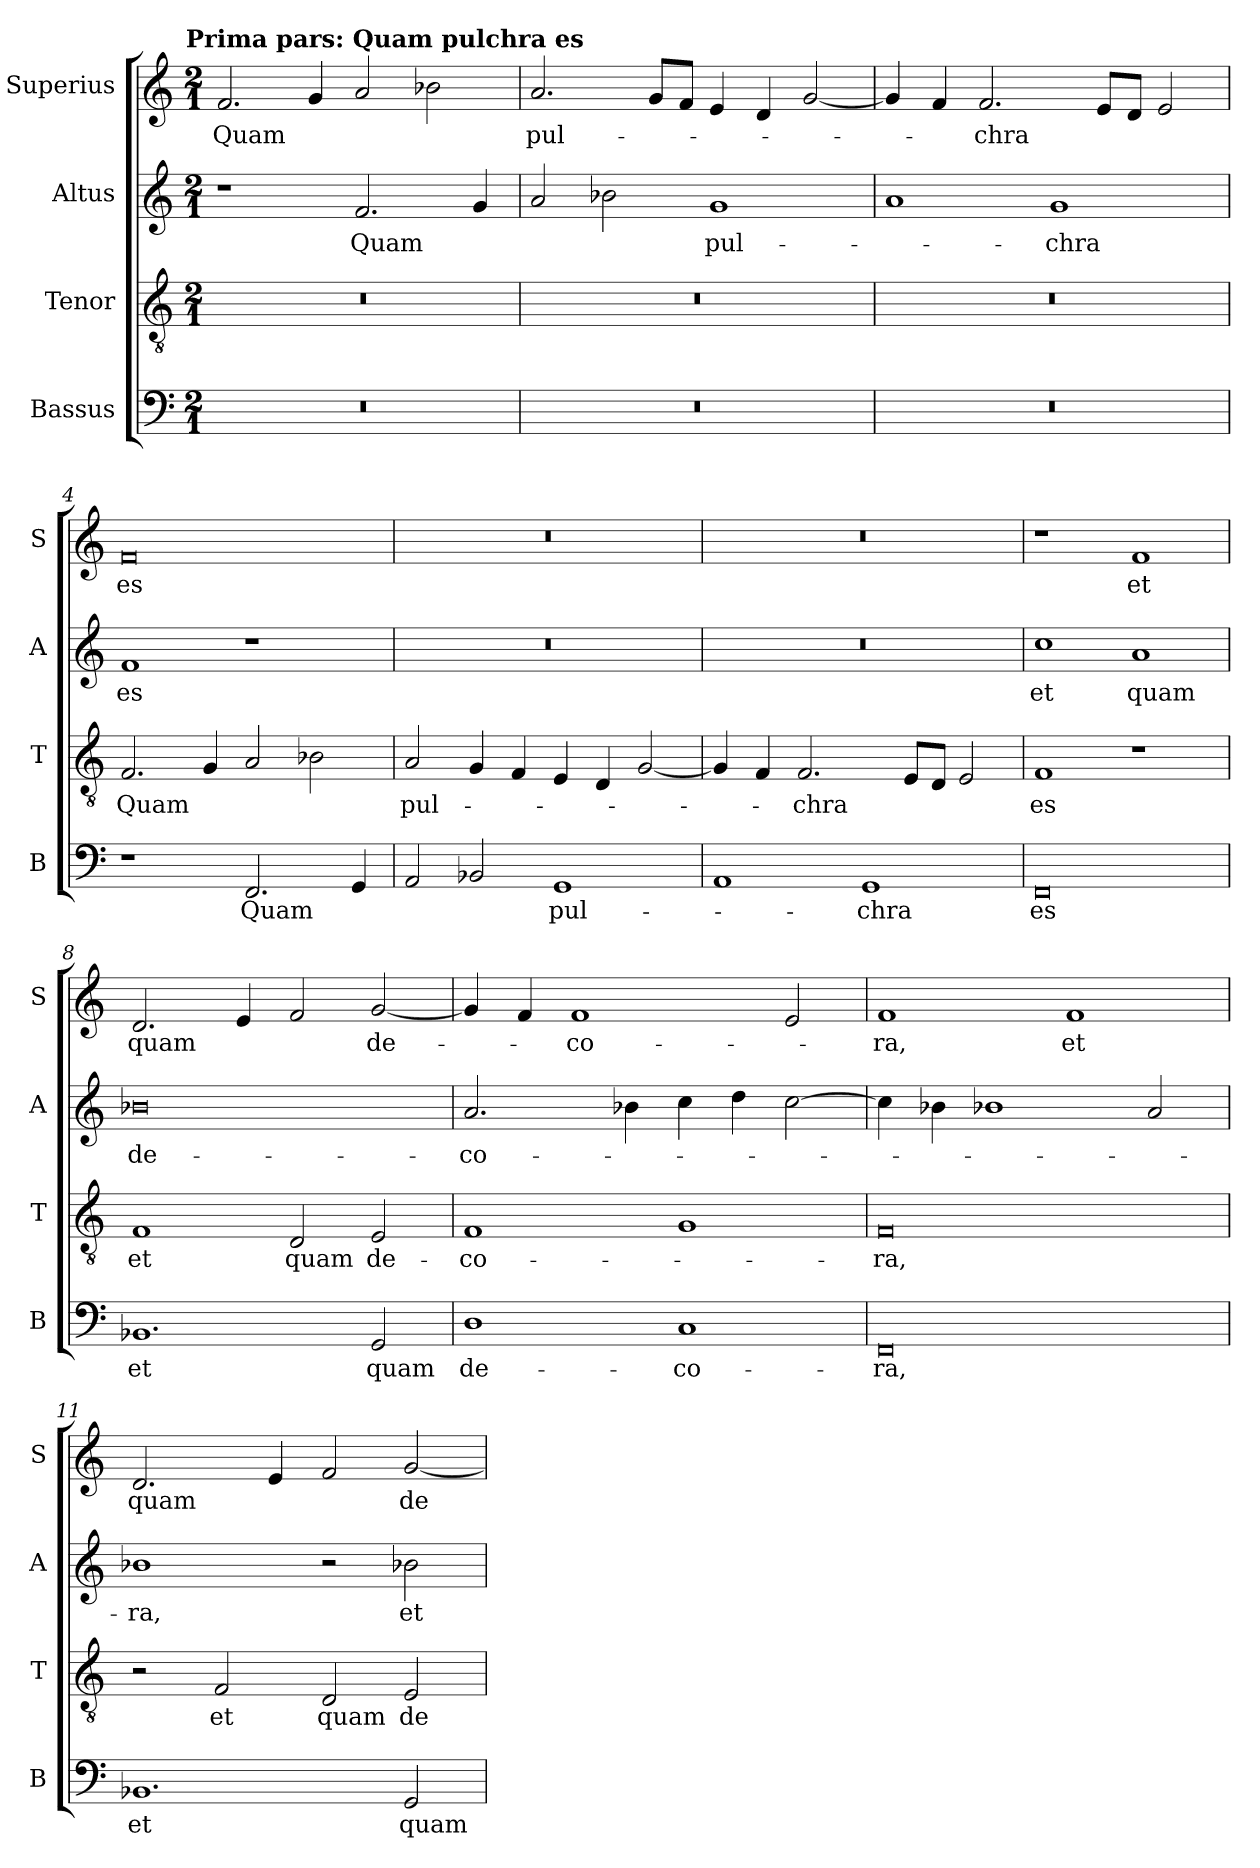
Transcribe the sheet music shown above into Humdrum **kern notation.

**kern	**text	**kern	**text	**kern	**text	**kern	**text
*part4	*part4	*part3	*part3	*part2	*part2	*part1	*part1
*staff4	*staff4	*staff3	*staff3	*staff2	*staff2	*staff1	*staff1
*I"Bassus	*	*I"Tenor	*	*I"Altus	*	*I"Superius	*
*I'B	*	*I'T	*	*I'A	*	*I'S	*
*clefF4	*	*clefGv2	*	*clefG2	*	*clefG2	*
*k[]	*	*k[]	*	*k[]	*	*k[]	*
*C:	*	*C:	*	*C:	*	*C:	*
!!LO:TX:omd:t=Prima pars&colon; Quam pulchra es
*M2/1	*	*M2/1	*	*M2/1	*	*M2/1	*
=1	=1	=1	=1	=1	=1	=1	=1
0r	.	0r	.	1r	.	2.f	Quam
.	.	.	.	.	.	4g	.
.	.	.	.	2.f	Quam	2a	.
.	.	.	.	.	.	2b-X	.
.	.	.	.	4g	.	.	.
=2	=2	=2	=2	=2	=2	=2	=2
0r	.	0r	.	2a	.	2.a	pul-
.	.	.	.	2b-X	.	.	.
.	.	.	.	.	.	8gL	.
.	.	.	.	.	.	8fJ	.
.	.	.	.	1g	pul-	4e	.
.	.	.	.	.	.	4d	.
.	.	.	.	.	.	[2g	.
=3	=3	=3	=3	=3	=3	=3	=3
0r	.	0r	.	1a	.	4g]	.
.	.	.	.	.	.	4f	.
.	.	.	.	.	.	2.f	-chra
.	.	.	.	1g	-chra	.	.
.	.	.	.	.	.	8eL	.
.	.	.	.	.	.	8dJ	.
.	.	.	.	.	.	2e	.
=4	=4	=4	=4	=4	=4	=4	=4
1r	.	2.F	Quam	1f	es	0f	es
.	.	4G	.	.	.	.	.
2.FF	Quam	2A	.	1r	.	.	.
.	.	2B-X	.	.	.	.	.
4GG	.	.	.	.	.	.	.
=5	=5	=5	=5	=5	=5	=5	=5
2AA	.	2A	pul-	0r	.	0r	.
2BB-X	.	4G	.	.	.	.	.
.	.	4F	.	.	.	.	.
1GG	pul-	4E	.	.	.	.	.
.	.	4D	.	.	.	.	.
.	.	[2G	.	.	.	.	.
=6	=6	=6	=6	=6	=6	=6	=6
1AA	.	4G]	.	0r	.	0r	.
.	.	4F	.	.	.	.	.
.	.	2.F	-chra	.	.	.	.
1GG	-chra	.	.	.	.	.	.
.	.	8EL	.	.	.	.	.
.	.	8DJ	.	.	.	.	.
.	.	2E	.	.	.	.	.
=7	=7	=7	=7	=7	=7	=7	=7
0FF	es	1F	es	1cc	et	1r	.
.	.	1r	.	1a	quam	1f	et
=8	=8	=8	=8	=8	=8	=8	=8
1.BB-X	et	1F	et	0b-X	de-	2.d	quam
.	.	.	.	.	.	4e	.
.	.	2D	quam	.	.	2f	.
2GG	quam	2E	de-	.	.	[2g	de-
=9	=9	=9	=9	=9	=9	=9	=9
1D	de-	1F	-co-	2.a	-co-	4g]	.
.	.	.	.	.	.	4f	.
.	.	.	.	.	.	1f	-co-
.	.	.	.	4b-X	.	.	.
1C	-co-	1G	.	4cc	.	.	.
.	.	.	.	4dd	.	.	.
.	.	.	.	[2cc	.	2e	.
=10	=10	=10	=10	=10	=10	=10	=10
0FF	-ra,	0F	-ra,	4cc]	.	1f	-ra,
.	.	.	.	4b-X	.	.	.
.	.	.	.	1b-X	.	.	.
.	.	.	.	.	.	1f	et
.	.	.	.	2a	.	.	.
=11	=11	=11	=11	=11	=11	=11	=11
1.BB-X	et	2r	.	1b-X	-ra,	2.d	quam
.	.	2F	et	.	.	.	.
.	.	.	.	.	.	4e	.
.	.	2D	quam	2r	.	2f	.
2GG	quam	2E	de-	2b-X	et	[2g	de-
=	=	=	=	=	=	=	=
*-	*-	*-	*-	*-	*-	*-	*-
